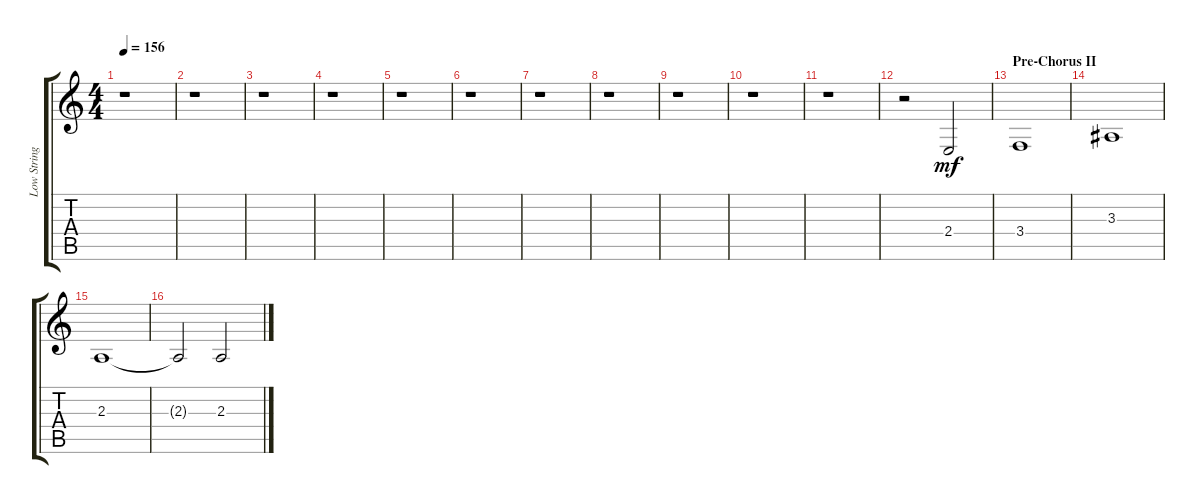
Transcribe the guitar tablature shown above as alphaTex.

\track ("Low Strings" "Low String") {instrument stringensemble1}
\staff {score tabs}
\tuning (E4 B3 G3 D3 A2 E2) {hide}
\ts (4 4)
\tempo 156
\clef g2
\ks c
r.1{dy mf} |
r.1 |
r.1 |
r.1 |
r.1 |
r.1 |
r.1 |
r.1 |
r.1 |
r.1 |
r.1 |
r.2 2.4.2 |
\section ("" "Pre-Chorus II")
3.4.1 |
3.3.1 |
2.3.1 |
2.3{t}.2 2.3.2
